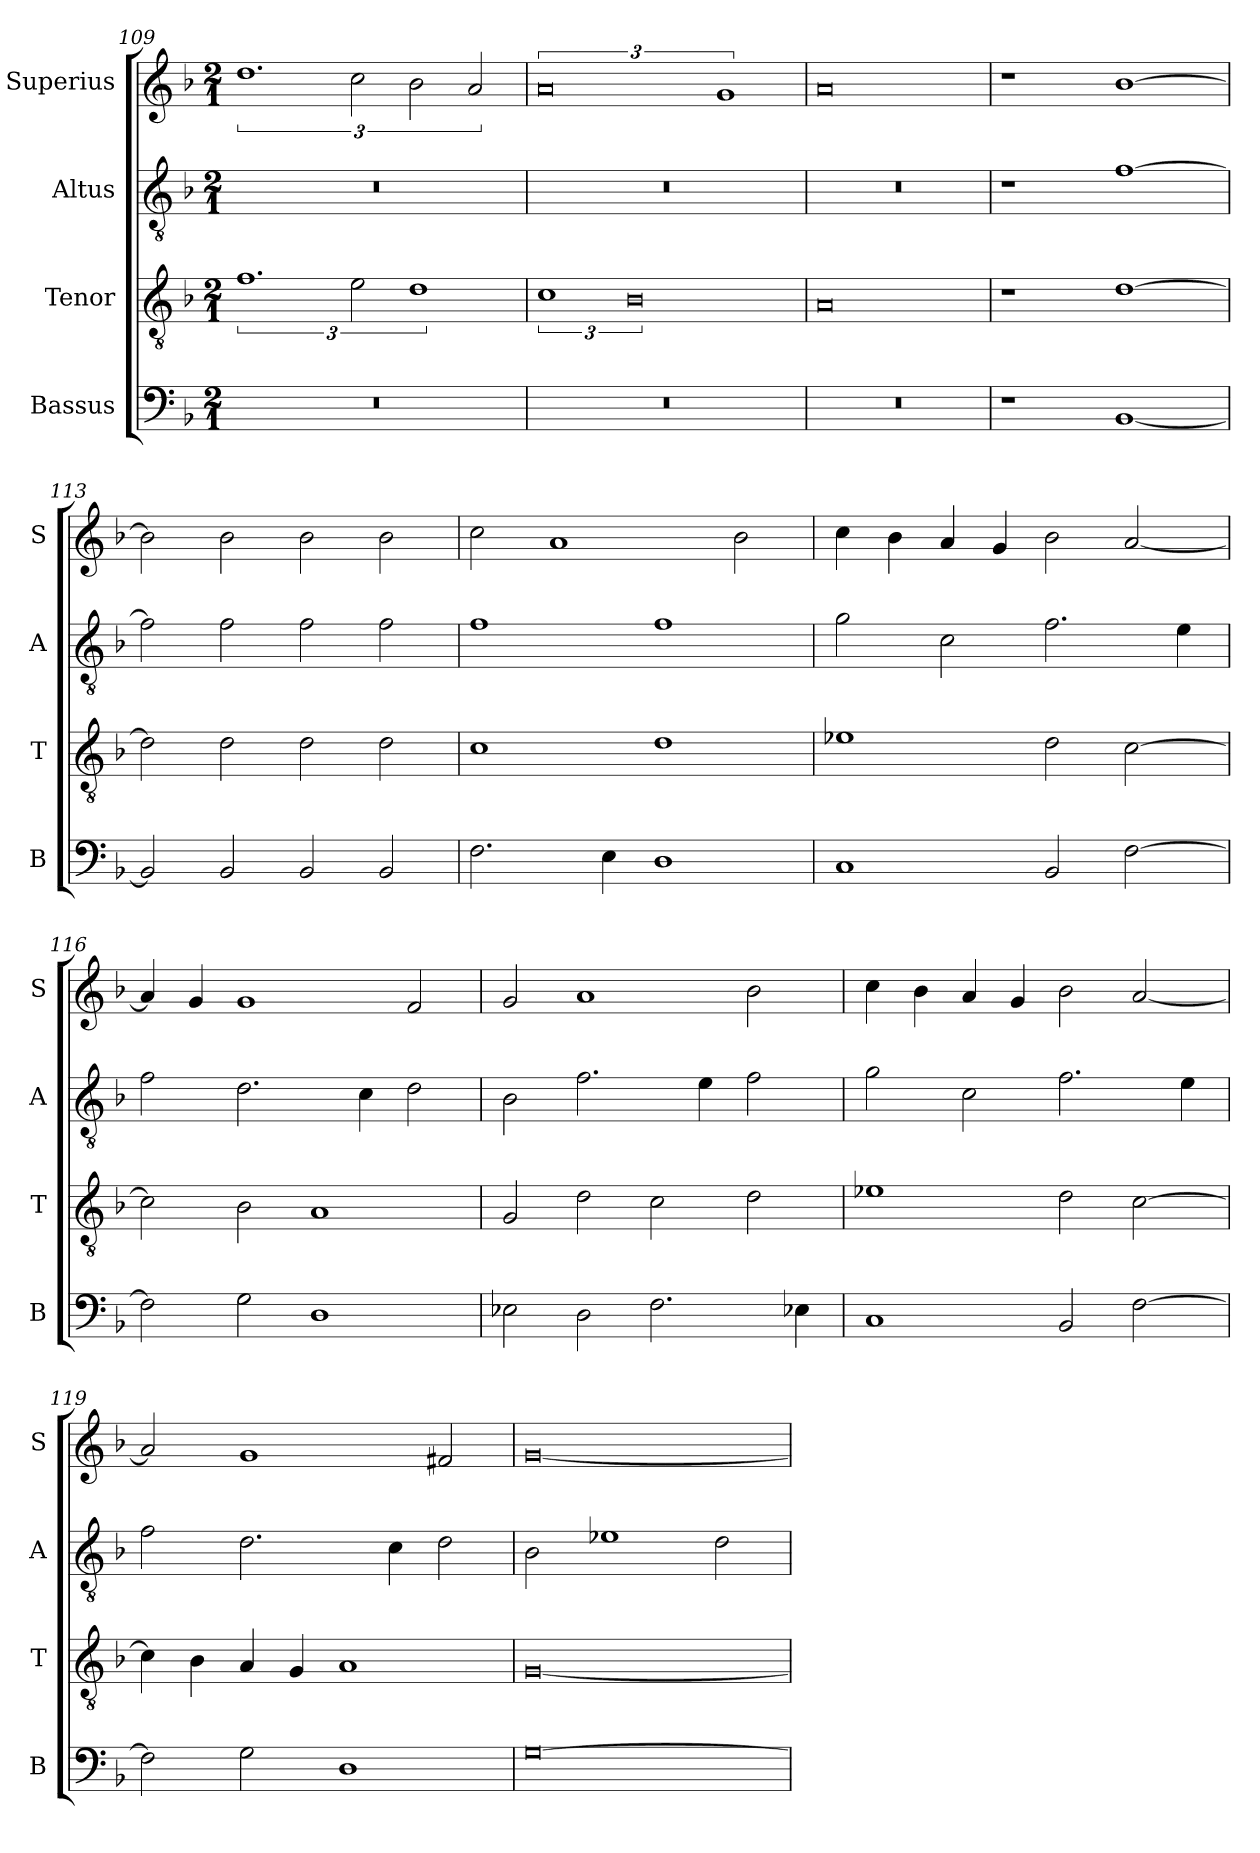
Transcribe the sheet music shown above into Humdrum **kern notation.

**kern	**kern	**kern	**kern
*part4	*part3	*part2	*part1
*staff4	*staff3	*staff2	*staff1
*I"Bassus	*I"Tenor	*I"Altus	*I"Superius
*I'B	*I'T	*I'A	*I'S
*clefF4	*clefGv2	*clefGv2	*clefG2
*k[b-]	*k[b-]	*k[b-]	*k[b-]
*M2/1	*M2/1	*M2/1	*M2/1
=109	=109	=109	=109
0r	3%2.f	0r	3%2.dd
.	3e\	.	3cc\
.	3%2d	.	3b-\
.	.	.	3a/
=110	=110	=110	=110
0r	3%2c	0r	3%4a
.	3%4B-	.	.
.	.	.	3%2g
=111	=111	=111	=111
0r	0A	0r	0a
=112	=112	=112	=112
1r	1r	1r	1r
[1BB-	[1d	[1f	[1b-
=113	=113	=113	=113
2BB-/]	2d\]	2f\]	2b-\]
2BB-/	2d\	2f\	2b-\
2BB-/	2d\	2f\	2b-\
2BB-/	2d\	2f\	2b-\
=114	=114	=114	=114
2.F\	1c	1f	2cc\
.	.	.	1a
4E\	.	.	.
1D	1d	1f	.
.	.	.	2b-\
=115	=115	=115	=115
1C	1e-X	2g\	4cc\
.	.	.	4b-\
.	.	2c\	4a/
.	.	.	4g/
2BB-/	2d\	2.f\	2b-\
[2F\	[2c\	.	[2a/
.	.	4e\	.
=116	=116	=116	=116
2F\]	2c\]	2f\	4a/]
.	.	.	4g/
2G\	2B-\	2.d\	1g
1D	1A	.	.
.	.	4c\	.
.	.	2d\	2f/
=117	=117	=117	=117
2E-X\	2G/	2B-\	2g/
2D\	2d\	2.f\	1a
2.F\	2c\	.	.
.	.	4e\	.
.	2d\	2f\	2b-\
4E-X\	.	.	.
=118	=118	=118	=118
1C	1e-X	2g\	4cc\
.	.	.	4b-\
.	.	2c\	4a/
.	.	.	4g/
2BB-/	2d\	2.f\	2b-\
[2F\	[2c\	.	[2a/
.	.	4e\	.
=119	=119	=119	=119
2F\]	4c\]	2f\	2a/]
.	4B-\	.	.
2G\	4A/	2.d\	1g
.	4G/	.	.
1D	1A	.	.
.	.	4c\	.
.	.	2d\	2f#X/
=120	=120	=120	=120
[0G	[0G	2B-\	[0g
.	.	1e-X	.
.	.	2d\	.
=	=	=	=
*-	*-	*-	*-
